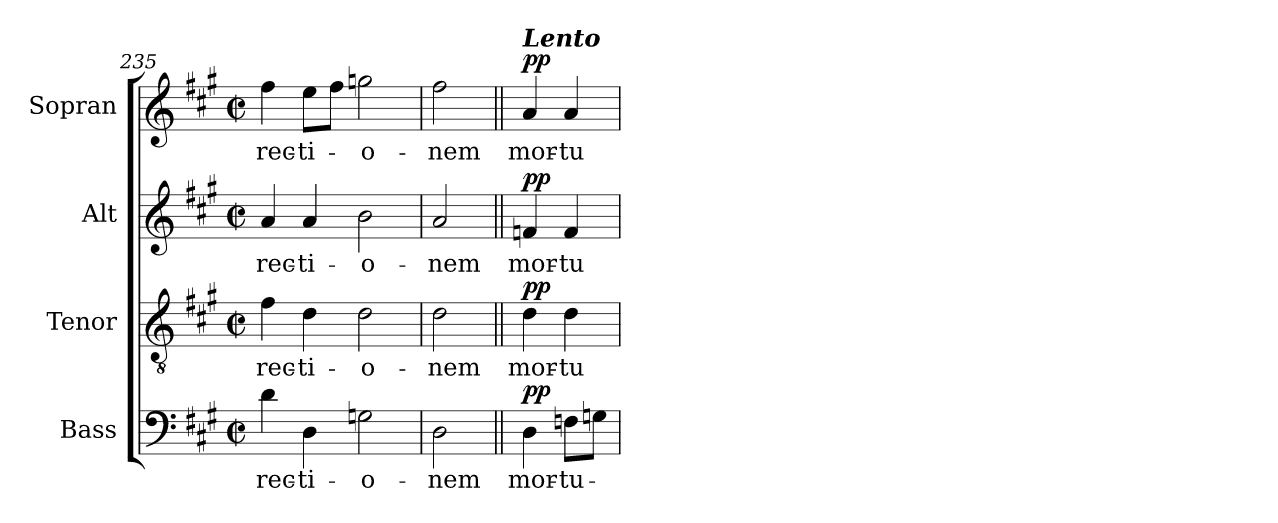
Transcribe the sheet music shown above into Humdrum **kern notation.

**kern	**text	**dynam	**kern	**text	**dynam	**kern	**text	**dynam	**kern	**text	**dynam
*part4	*part4	*part4	*part3	*part3	*part3	*part2	*part2	*part2	*part1	*part1	*part1
*staff4	*staff4	*staff4	*staff3	*staff3	*staff3	*staff2	*staff2	*staff2	*staff1	*staff1	*staff1
*I"Bass	*	*	*I"Tenor	*	*	*I"Alt	*	*	*I"Sopran	*	*
*I'B.	*	*	*I'T.	*	*	*I'A.	*	*	*I'S.	*	*
*clefF4	*	*	*clefGv2	*	*	*clefG2	*	*	*clefG2	*	*
*k[f#c#g#]	*	*	*k[f#c#g#]	*	*	*k[f#c#g#]	*	*	*k[f#c#g#]	*	*
*A:	*	*	*A:	*	*	*A:	*	*	*A:	*	*
*M2/2	*	*	*M2/2	*	*	*M2/2	*	*	*M2/2	*	*
*met(c|)	*	*	*met(c|)	*	*	*met(c|)	*	*	*met(c|)	*	*
=235	=235	=235	=235	=235	=235	=235	=235	=235	=235	=235	=235
!	!LO:LY:b	!	!	!LO:LY:b	!	!	!LO:LY:b	!	!	!LO:LY:b	!
4d\	-rec-	.	4f#\	-rec-	.	4a/	-rec-	.	4ff#\	-rec-	.
!	!LO:LY:b	!	!	!LO:LY:b	!	!	!LO:LY:b	!	!	!LO:LY:b	!
4D\	-ti-	.	4d\	-ti-	.	4a/	-ti-	.	8ee\L	-ti-	.
.	.	.	.	.	.	.	.	.	8ff#\J	.	.
!	!LO:LY:b	!	!	!LO:LY:b	!	!	!LO:LY:b	!	!	!LO:LY:b	!
2Gn\	-o-	.	2d\	-o-	.	2b\	-o-	.	2ggn\	-o-	.
=236	=236	=236	=236	=236	=236	=236	=236	=236	=236	=236	=236
!	!LO:LY:b	!	!	!LO:LY:b	!	!	!LO:LY:b	!	!	!LO:LY:b	!
2D\	-nem	.	2d\	-nem	.	2a/	-nem	.	2ff#\	-nem	.
=237||	=237||	=237||	=237||	=237||	=237||	=237||	=237||	=237||	=237||	=237||	=237||
!	!	!	!	!	!	!	!	!	!LO:TX:a:Bi:t=Lento	!	!
!	!LO:LY:b	!LO:DY:a	!	!LO:LY:b	!LO:DY:a	!	!LO:LY:b	!LO:DY:a	!	!LO:LY:b	!LO:DY:a
4D\	mor-	pp	4d\	mor-	pp	4fn/	mor-	pp	4a/	mor-	pp
!	!LO:LY:b	!	!	!LO:LY:b	!	!	!LO:LY:b	!	!	!LO:LY:b	!
8Fn\L	-tu-	.	4d\	-tu-	.	4f/	-tu-	.	4a/	-tu-	.
8Gn\J	.	.	.	.	.	.	.	.	.	.	.
=	=	=	=	=	=	=	=	=	=	=	=
*-	*-	*-	*-	*-	*-	*-	*-	*-	*-	*-	*-
